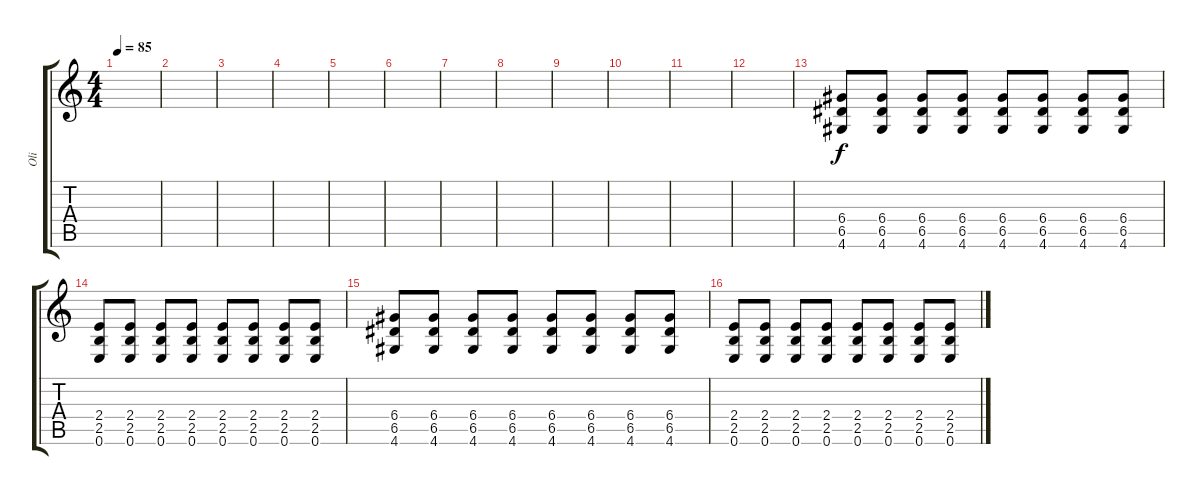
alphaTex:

\track ("Oli" "Oli") {instrument overdrivenguitar}
\staff {score tabs}
\tuning (E4 B3 G3 D3 A2 E2) {hide}
\ts (4 4)
\tempo 85
\clef g2
\ks c
|
|
|
|
|
|
|
|
|
|
|
|
(6.4 6.5 4.6).8 (6.4 6.5 4.6).8 (6.4 6.5 4.6).8 (6.4 6.5 4.6).8 (6.4 6.5 4.6).8 (6.4 6.5 4.6).8 (6.4 6.5 4.6).8 (6.4 6.5 4.6).8 |
(2.4 2.5 0.6).8 (2.4 2.5 0.6).8 (2.4 2.5 0.6).8 (2.4 2.5 0.6).8 (2.4 2.5 0.6).8 (2.4 2.5 0.6).8 (2.4 2.5 0.6).8 (2.4 2.5 0.6).8 |
(6.4 6.5 4.6).8 (6.4 6.5 4.6).8 (6.4 6.5 4.6).8 (6.4 6.5 4.6).8 (6.4 6.5 4.6).8 (6.4 6.5 4.6).8 (6.4 6.5 4.6).8 (6.4 6.5 4.6).8 |
(2.4 2.5 0.6).8 (2.4 2.5 0.6).8 (2.4 2.5 0.6).8 (2.4 2.5 0.6).8 (2.4 2.5 0.6).8 (2.4 2.5 0.6).8 (2.4 2.5 0.6).8 (2.4 2.5 0.6).8
